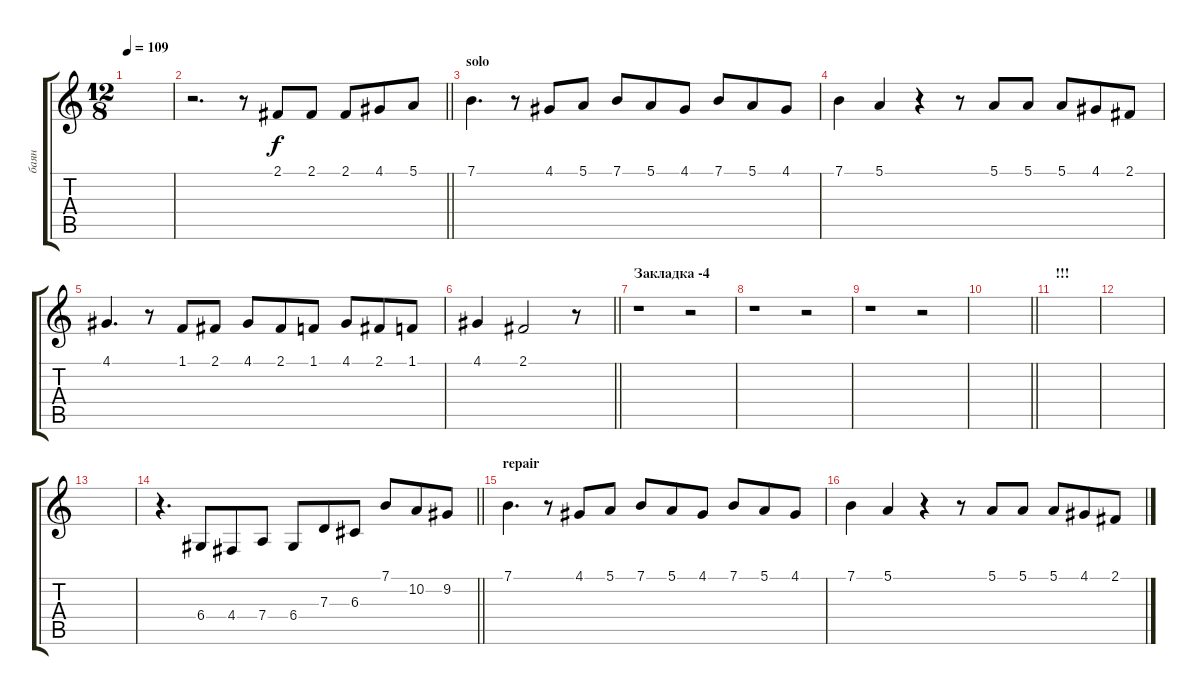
\track ("баян" "баян") {instrument accordion}
\staff {score tabs}
\tuning (E4 B3 G3 D3 A2 E2) {hide}
\ts (12 8)
\tempo 109
\clef g2
\ks c
|
\barLineRight lightlight
r.2{d} r.8 2.1.8 2.1.8 2.1.8 4.1.8 5.1.8 |
\section ("" "solo")
7.1.4{d} r.8 4.1.8 5.1.8 7.1.8 5.1.8 4.1.8 7.1.8 5.1.8 4.1.8 |
7.1.4 5.1.4 r.4 r.8 5.1.8 5.1.8 5.1.8 4.1.8 2.1.8 |
4.1.4{d} r.8 1.1.8 2.1.8 4.1.8 2.1.8 1.1.8 4.1.8 2.1.8 1.1.8 |
\barLineRight lightlight
4.1.4 2.1.2 r.8 |
\section ("" "Закладка -4")
r.1 r.2 |
r.1 r.2 |
r.1 r.2 |
\barLineRight lightlight
|
\section ("" "!!!")
|
|
|
\barLineRight lightlight
r.4{d} 6.4.8 4.4.8 7.4.8 6.4.8 7.3.8 6.3.8 7.1.8 10.2.8 9.2.8 |
\section ("" "repair")
7.1.4{d volume 7} r.8 4.1.8 5.1.8 7.1.8 5.1.8 4.1.8 7.1.8 5.1.8 4.1.8 |
7.1.4 5.1.4 r.4 r.8 5.1.8 5.1.8 5.1.8 4.1.8 2.1.8
